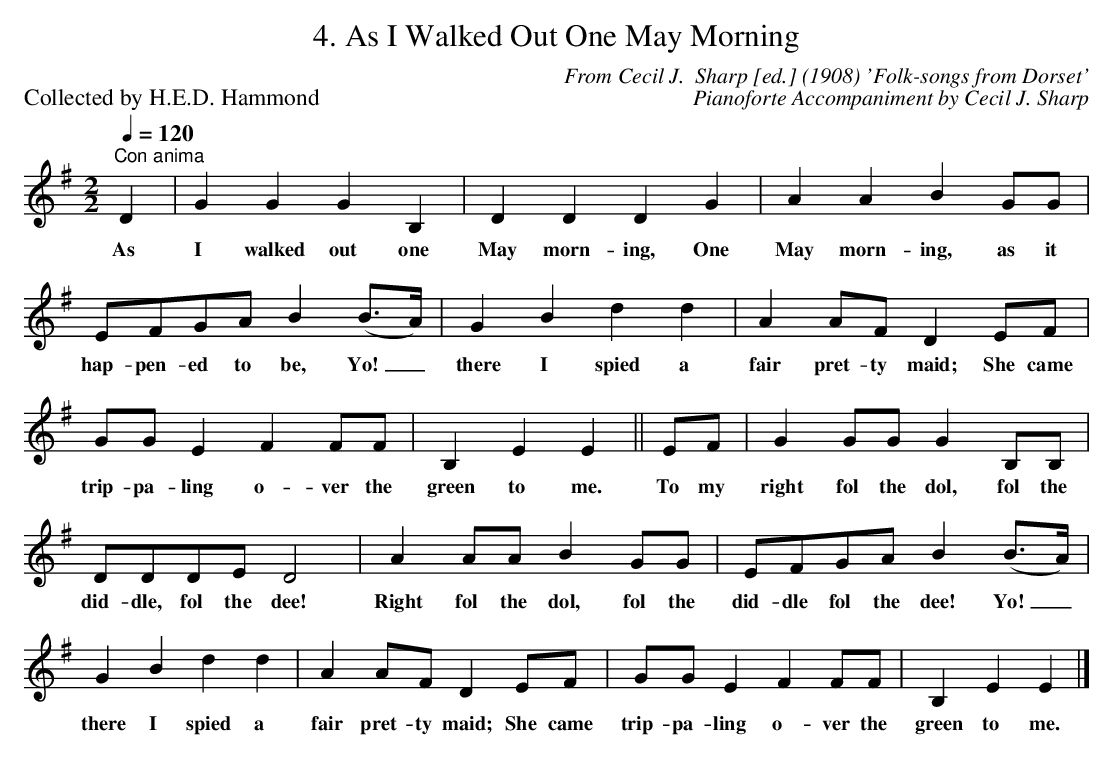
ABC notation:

X:1
T:4. As I Walked Out One May Morning
C:From Cecil J.  Sharp [ed.] (1908) 'Folk-songs from Dorset'
P:Collected by H.E.D. Hammond
C:Pianoforte Accompaniment by Cecil J. Sharp
L:1/8
Q:1/4=120
M:2/2
K:Em
"^Con anima" D2 | G2 G2 G2 B,2 | D2 D2 D2 G2 | A2 A2 B2 GG |$ EFGA B2 (B>A) | G2 B2 d2 d2 |
w: As|I walked out one|May morn- ing, One|May morn- ing, as it|hap- pen- ed to be, Yo! _|there I spied a|
A2 AF D2 EF |$ GG E2 F2 FF | B,2 E2 E2 || EF | G2 GG G2 B,B, |$ DDDE D4 | A2 AA B2 GG |
w: fair pret- ty maid; She came|trip- pa- ling o- ver the|green to me.|To my|right fol the dol, fol the|did- dle, fol the dee!|Right fol the dol, fol the|
EFGA B2 (B>A) |$ G2 B2 d2 d2 | A2 AF D2 EF | GG E2 F2 FF | B,2 E2 E2 |]
w: did- dle fol the dee! Yo! _|there I spied a|fair pret- ty maid; She came|trip- pa- ling o- ver the|green to me.|
